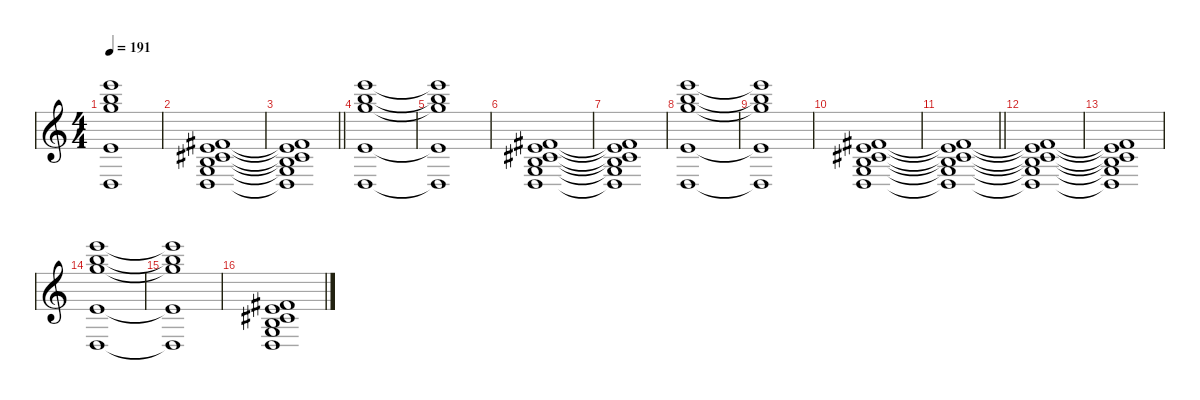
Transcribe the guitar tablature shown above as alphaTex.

\defaultSystemsLayout 4
\hideDynamics
\bracketExtendMode nobrackets
\singleTrackTrackNamePolicy hidden
\multiTrackTrackNamePolicy hidden
\firstSystemTrackNameMode fullname
\firstSystemTrackNameOrientation horizontal
\otherSystemsTrackNameOrientation horizontal
\track ("Organs" "org.") {instrument rockorgan}
\staff {score}
\tuning (E4 B3 G3 D3 A2 E2 B1)
\ts (4 4)
\tempo 191
\clef g2
\ks c
(24.1{t} 24.2{t} 24.3{t} 0.4{t} 24.6{t}).1{dy f beam Up} |
(0.1 0.2 0.3 0.4 21.5{acc #} 21.6{acc #}).1{dy mf beam Up} |
\barLineRight lightlight
(0.1{t} 0.2{t} 0.3{t} 0.4{t} 21.5{t acc #} 21.6{t acc #}).1{dy f beam Up} |
(24.1 24.2 24.3 0.4 24.6).1{dy mf beam Up} |
(24.1{t} 24.2{t} 24.3{t} 0.4{t} 24.6{t}).1{dy f beam Up} |
(0.1 0.2 0.3 0.4 21.5{acc #} 21.6{acc #}).1{dy mf beam Up} |
(0.1{t} 0.2{t} 0.3{t} 0.4{t} 21.5{t acc #} 21.6{t acc #}).1{dy f beam Up} |
(24.1 24.2 24.3 0.4 24.6).1{dy mf beam Up} |
(24.1{t} 24.2{t} 24.3{t} 0.4{t} 24.6{t}).1{dy f beam Up} |
(0.1 0.2 0.3 0.4 21.5{acc #} 21.6{acc #}).1{dy mf beam Up} |
\barLineRight lightlight
(0.1{t} 0.2{t} 0.3{t} 0.4{t} 21.5{t acc #} 21.6{t acc #}).1{dy f beam Up} |
(0.1{t} 0.2{t} 0.3{t} 0.4{t} 21.5{t acc #} 21.6{t acc #}).1{beam Up} |
(0.1{t} 0.2{t} 0.3{t} 0.4{t} 21.5{t acc #} 21.6{t acc #}).1{beam Up} |
(24.1 24.2 24.3 0.4 24.6).1{dy mf beam Up} |
(24.1{t} 24.2{t} 24.3{t} 0.4{t} 24.6{t}).1{dy f beam Up} |
(0.1 0.2 0.3 0.4 21.5{acc #} 21.6{acc #}).1{dy mf beam Up}
